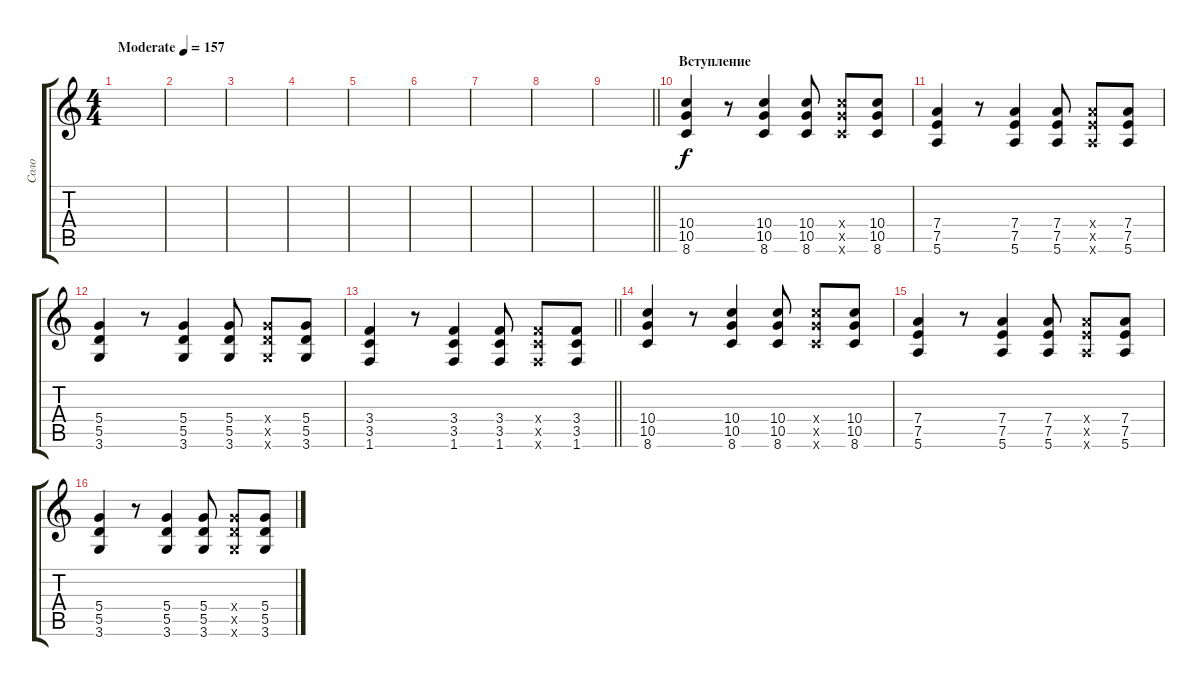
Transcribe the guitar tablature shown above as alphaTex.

\track ("Соло" "Соло") {instrument distortionguitar}
\staff {score tabs}
\tuning (E4 B3 G3 D3 A2 E2) {hide}
\ts (4 4)
\tempo (157 "Moderate")
\clef g2
\ks c
|
|
|
|
|
|
|
|
\barLineRight lightlight
|
\section ("" "Вступление")
(10.4 10.5 8.6).4 r.8 (10.4 10.5 8.6).4 (10.4 10.5 8.6).8 (10.4{x} 10.5{x} 8.6{x}).8 (10.4 10.5 8.6).8 |
(7.4 7.5 5.6).4 r.8 (7.4 7.5 5.6).4 (7.4 7.5 5.6).8 (7.4{x} 7.5{x} 5.6{x}).8 (7.4 7.5 5.6).8 |
(5.4 5.5 3.6).4 r.8 (5.4 5.5 3.6).4 (5.4 5.5 3.6).8 (5.4{x} 5.5{x} 3.6{x}).8 (5.4 5.5 3.6).8 |
\barLineRight lightlight
(3.4 3.5 1.6).4 r.8 (3.4 3.5 1.6).4 (3.4 3.5 1.6).8 (3.4{x} 3.5{x} 1.6{x}).8 (3.4 3.5 1.6).8 |
(10.4 10.5 8.6).4 r.8 (10.4 10.5 8.6).4 (10.4 10.5 8.6).8 (10.4{x} 10.5{x} 8.6{x}).8 (10.4 10.5 8.6).8 |
(7.4 7.5 5.6).4 r.8 (7.4 7.5 5.6).4 (7.4 7.5 5.6).8 (7.4{x} 7.5{x} 5.6{x}).8 (7.4 7.5 5.6).8 |
(5.4 5.5 3.6).4 r.8 (5.4 5.5 3.6).4 (5.4 5.5 3.6).8 (5.4{x} 5.5{x} 3.6{x}).8 (5.4 5.5 3.6).8
